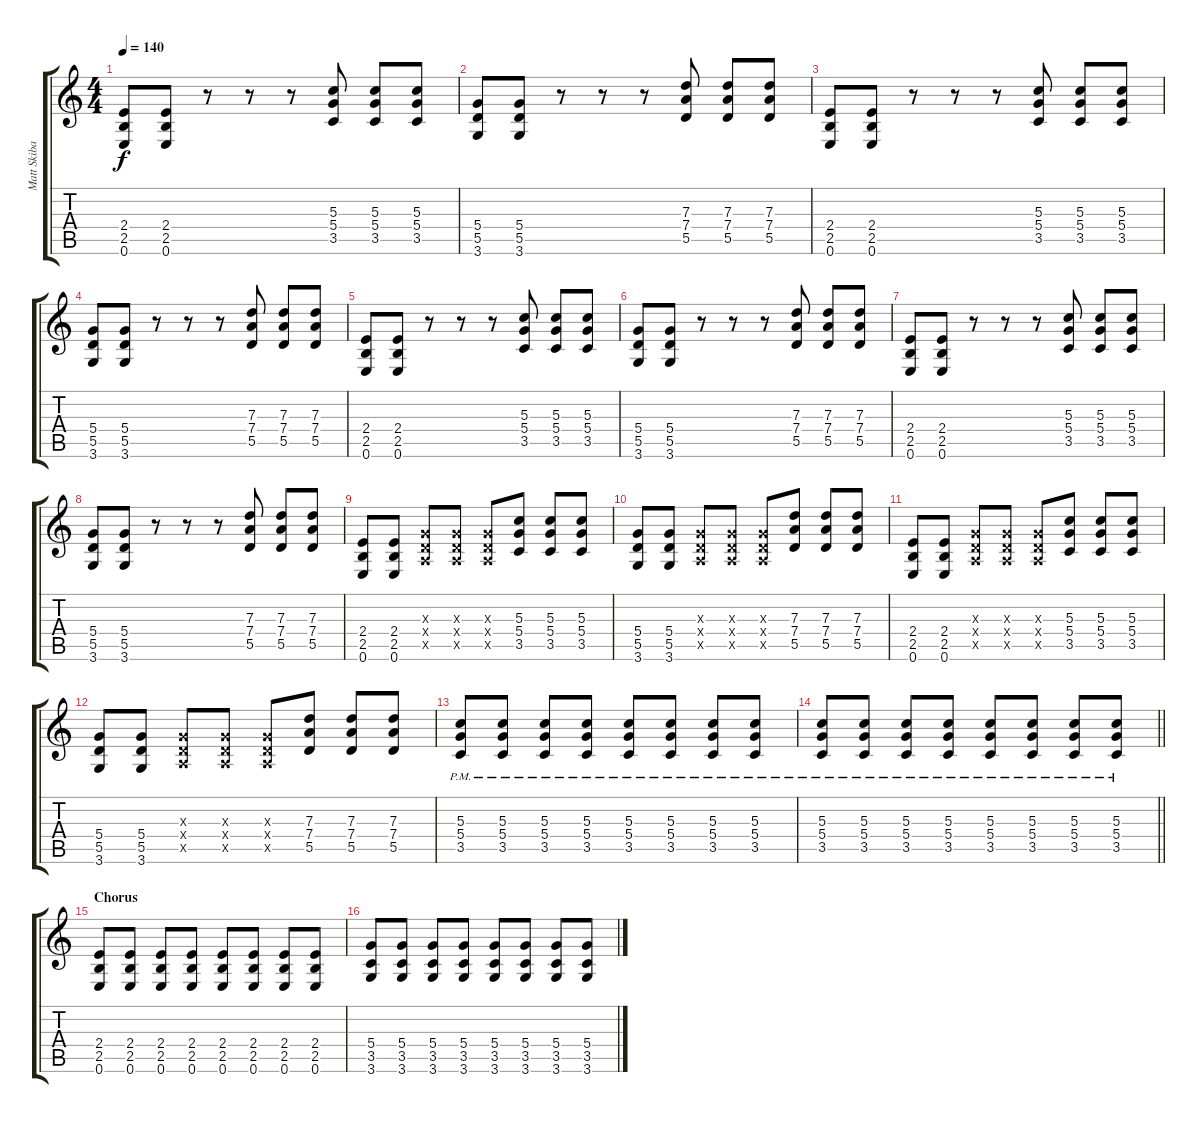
\track ("Matt Skiba" "Matt Skiba") {instrument distortionguitar}
\staff {score tabs}
\tuning (E4 B3 G3 D3 A2 E2) {hide}
\ts (4 4)
\tempo 140
\clef g2
\ks c
(2.4 2.5 0.6).8{dy f} (2.4 2.5 0.6).8 r.8 r.8 r.8 (5.3 5.4 3.5).8 (5.3 5.4 3.5).8 (5.3 5.4 3.5).8 |
(5.4 5.5 3.6).8 (5.4 5.5 3.6).8 r.8 r.8 r.8 (7.3 7.4 5.5).8 (7.3 7.4 5.5).8 (7.3 7.4 5.5).8 |
(2.4 2.5 0.6).8 (2.4 2.5 0.6).8 r.8 r.8 r.8 (5.3 5.4 3.5).8 (5.3 5.4 3.5).8 (5.3 5.4 3.5).8 |
(5.4 5.5 3.6).8 (5.4 5.5 3.6).8 r.8 r.8 r.8 (7.3 7.4 5.5).8 (7.3 7.4 5.5).8 (7.3 7.4 5.5).8 |
(2.4 2.5 0.6).8 (2.4 2.5 0.6).8 r.8 r.8 r.8 (5.3 5.4 3.5).8 (5.3 5.4 3.5).8 (5.3 5.4 3.5).8 |
(5.4 5.5 3.6).8 (5.4 5.5 3.6).8 r.8 r.8 r.8 (7.3 7.4 5.5).8 (7.3 7.4 5.5).8 (7.3 7.4 5.5).8 |
(2.4 2.5 0.6).8 (2.4 2.5 0.6).8 r.8 r.8 r.8 (5.3 5.4 3.5).8 (5.3 5.4 3.5).8 (5.3 5.4 3.5).8 |
(5.4 5.5 3.6).8 (5.4 5.5 3.6).8 r.8 r.8 r.8 (7.3 7.4 5.5).8 (7.3 7.4 5.5).8 (7.3 7.4 5.5).8 |
(2.4 2.5 0.6).8 (2.4 2.5 0.6).8 (0.3{x} 0.4{x} 0.5{x}).8 (0.3{x} 0.4{x} 0.5{x}).8 (0.3{x} 0.4{x} 0.5{x}).8 (5.3 5.4 3.5).8 (5.3 5.4 3.5).8 (5.3 5.4 3.5).8 |
(5.4 5.5 3.6).8 (5.4 5.5 3.6).8 (0.3{x} 0.4{x} 0.5{x}).8 (0.3{x} 0.4{x} 0.5{x}).8 (0.3{x} 0.4{x} 0.5{x}).8 (7.3 7.4 5.5).8 (7.3 7.4 5.5).8 (7.3 7.4 5.5).8 |
(2.4 2.5 0.6).8 (2.4 2.5 0.6).8 (0.3{x} 0.4{x} 0.5{x}).8 (0.3{x} 0.4{x} 0.5{x}).8 (0.3{x} 0.4{x} 0.5{x}).8 (5.3 5.4 3.5).8 (5.3 5.4 3.5).8 (5.3 5.4 3.5).8 |
(5.4 5.5 3.6).8 (5.4 5.5 3.6).8 (0.3{x} 0.4{x} 0.5{x}).8 (0.3{x} 0.4{x} 0.5{x}).8 (0.3{x} 0.4{x} 0.5{x}).8 (7.3 7.4 5.5).8 (7.3 7.4 5.5).8 (7.3 7.4 5.5).8 |
(5.3{pm} 5.4{pm} 3.5{pm}).8 (5.3{pm} 5.4{pm} 3.5{pm}).8 (5.3{pm} 5.4{pm} 3.5{pm}).8 (5.3{pm} 5.4{pm} 3.5{pm}).8 (5.3{pm} 5.4{pm} 3.5{pm}).8 (5.3{pm} 5.4{pm} 3.5{pm}).8 (5.3{pm} 5.4{pm} 3.5{pm}).8 (5.3{pm} 5.4{pm} 3.5{pm}).8 |
\barLineRight lightlight
(5.3{pm} 5.4{pm} 3.5{pm}).8 (5.3{pm} 5.4{pm} 3.5{pm}).8 (5.3{pm} 5.4{pm} 3.5{pm}).8 (5.3{pm} 5.4{pm} 3.5{pm}).8 (5.3{pm} 5.4{pm} 3.5{pm}).8 (5.3{pm} 5.4{pm} 3.5{pm}).8 (5.3{pm} 5.4{pm} 3.5{pm}).8 (5.3{pm} 5.4{pm} 3.5{pm}).8 |
\section ("" "Chorus")
(2.4 2.5 0.6).8 (2.4 2.5 0.6).8 (2.4 2.5 0.6).8 (2.4 2.5 0.6).8 (2.4 2.5 0.6).8 (2.4 2.5 0.6).8 (2.4 2.5 0.6).8 (2.4 2.5 0.6).8 |
(5.4 3.5 3.6).8 (5.4 3.5 3.6).8 (5.4 3.5 3.6).8 (5.4 3.5 3.6).8 (5.4 3.5 3.6).8 (5.4 3.5 3.6).8 (5.4 3.5 3.6).8 (5.4 3.5 3.6).8
